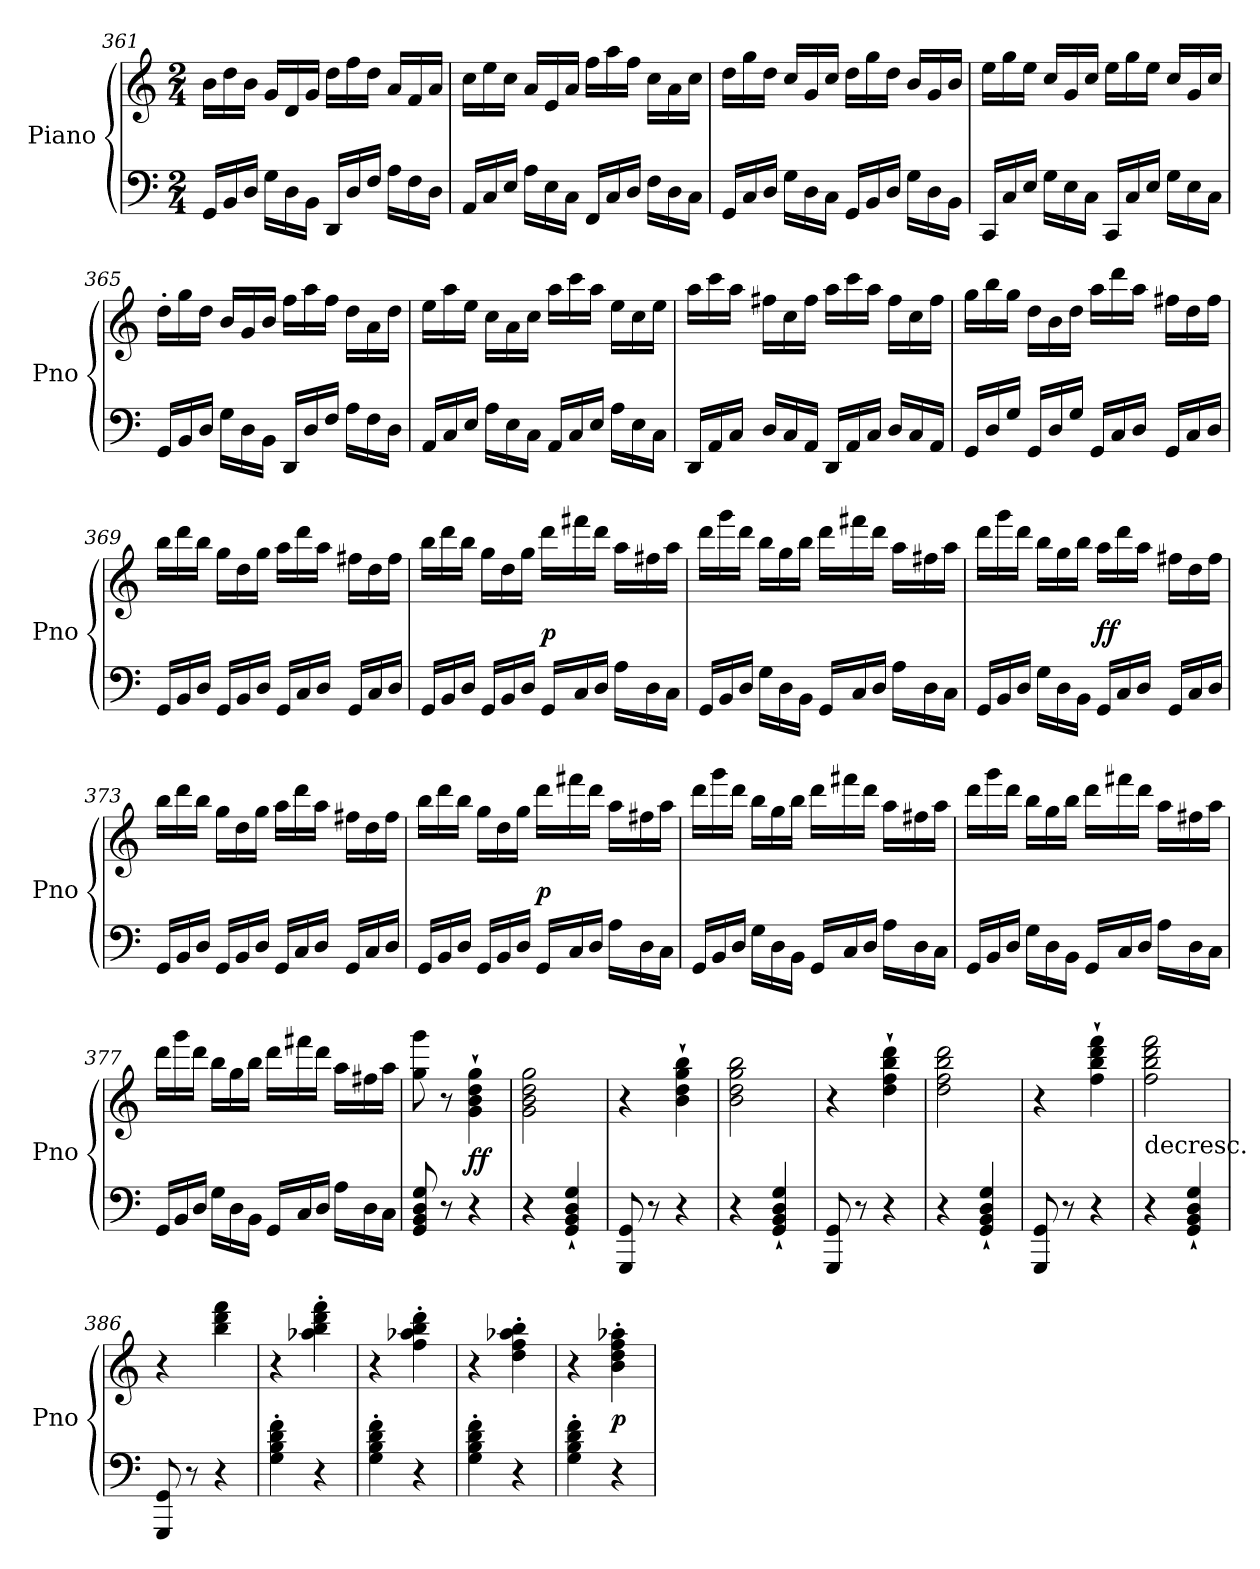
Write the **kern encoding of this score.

**kern	**kern	**dynam
*part1	*part1	*part1
*staff2	*staff1	*staff1/2
*I"Piano	*	*
*I'Pno	*	*
*clefF4	*clefG2	*
*k[]	*k[]	*
*C:	*C:	*
*M2/4	*M2/4	*
*Xtuplet	*Xtuplet	*
=361	=361	=361
24GGLL	24bLL	.
24BB	24dd	.
24DJJ	24bJJ	.
24GLL	24gLL	.
24D	24d	.
24BBJJ	24gJJ	.
24DDLL	24ddLL	.
24D	24ff	.
24FJJ	24ddJJ	.
24ALL	24aLL	.
24F	24f	.
24DJJ	24aJJ	.
=362	=362	=362
24AALL	24ccLL	.
24C	24ee	.
24EJJ	24ccJJ	.
24ALL	24aLL	.
24E	24e	.
24CJJ	24aJJ	.
24FFLL	24ffLL	.
24C	24aa	.
24DJJ	24ffJJ	.
24FLL	24ccLL	.
24D	24a	.
24CJJ	24ccJJ	.
=363	=363	=363
24GGLL	24ddLL	.
24C	24gg	.
24DJJ	24ddJJ	.
24GLL	24ccLL	.
24D	24g	.
24CJJ	24ccJJ	.
24GGLL	24ddLL	.
24BB	24gg	.
24DJJ	24ddJJ	.
24GLL	24bLL	.
24D	24g	.
24BBJJ	24bJJ	.
=364	=364	=364
24CCLL	24eeLL	.
24C	24gg	.
24EJJ	24eeJJ	.
24GLL	24ccLL	.
24E	24g	.
24CJJ	24ccJJ	.
24CCLL	24eeLL	.
24C	24gg	.
24EJJ	24eeJJ	.
24GLL	24ccLL	.
24E	24g	.
24CJJ	24ccJJ	.
=365	=365	=365
24GGLL	24dd'LL	.
24BB	24gg	.
24DJJ	24ddJJ	.
24GLL	24bLL	.
24D	24g	.
24BBJJ	24bJJ	.
24DDLL	24ffLL	.
24D	24aa	.
24FJJ	24ffJJ	.
24ALL	24ddLL	.
24F	24a	.
24DJJ	24ddJJ	.
=366	=366	=366
24AALL	24eeLL	.
24C	24aa	.
24EJJ	24eeJJ	.
24ALL	24ccLL	.
24E	24a	.
24CJJ	24ccJJ	.
24AALL	24aaLL	.
24C	24ccc	.
24EJJ	24aaJJ	.
24ALL	24eeLL	.
24E	24cc	.
24CJJ	24eeJJ	.
=367	=367	=367
24DDLL	24aaLL	.
24AA	24ccc	.
24CJJ	24aaJJ	.
24DLL	24ff#XLL	.
24C	24cc	.
24AAJJ	24ff#JJ	.
24DDLL	24aaLL	.
24AA	24ccc	.
24CJJ	24aaJJ	.
24DLL	24ff#LL	.
24C	24cc	.
24AAJJ	24ff#JJ	.
=368	=368	=368
24GGLL	24ggLL	.
24D	24bb	.
24GJJ	24ggJJ	.
24GGLL	24ddLL	.
24D	24b	.
24GJJ	24ddJJ	.
24GGLL	24aaLL	.
24C	24ddd	.
24DJJ	24aaJJ	.
24GGLL	24ff#XLL	.
24C	24dd	.
24DJJ	24ff#JJ	.
=369	=369	=369
24GGLL	24bbLL	.
24BB	24ddd	.
24DJJ	24bbJJ	.
24GGLL	24ggLL	.
24BB	24dd	.
24DJJ	24ggJJ	.
24GGLL	24aaLL	.
24C	24ddd	.
24DJJ	24aaJJ	.
24GGLL	24ff#XLL	.
24C	24dd	.
24DJJ	24ff#JJ	.
=370	=370	=370
24GGLL	24bbLL	.
24BB	24ddd	.
24DJJ	24bbJJ	.
24GGLL	24ggLL	.
24BB	24dd	.
24DJJ	24ggJJ	.
24GGLL	24dddLL	p
24C	24fff#X	.
24DJJ	24dddJJ	.
24ALL	24aaLL	.
24D	24ff#X	.
24CJJ	24aaJJ	.
=371	=371	=371
24GGLL	24dddLL	.
24BB	24ggg	.
24DJJ	24dddJJ	.
24GLL	24bbLL	.
24D	24gg	.
24BBJJ	24bbJJ	.
24GGLL	24dddLL	.
24C	24fff#X	.
24DJJ	24dddJJ	.
24ALL	24aaLL	.
24D	24ff#X	.
24CJJ	24aaJJ	.
=372	=372	=372
24GGLL	24dddLL	.
24BB	24ggg	.
24DJJ	24dddJJ	.
24GLL	24bbLL	.
24D	24gg	.
24BBJJ	24bbJJ	.
24GGLL	24aaLL	ff
24C	24ddd	.
24DJJ	24aaJJ	.
24GGLL	24ff#XLL	.
24C	24dd	.
24DJJ	24ff#JJ	.
=373	=373	=373
24GGLL	24bbLL	.
24BB	24ddd	.
24DJJ	24bbJJ	.
24GGLL	24ggLL	.
24BB	24dd	.
24DJJ	24ggJJ	.
24GGLL	24aaLL	.
24C	24ddd	.
24DJJ	24aaJJ	.
24GGLL	24ff#XLL	.
24C	24dd	.
24DJJ	24ff#JJ	.
=374	=374	=374
24GGLL	24bbLL	.
24BB	24ddd	.
24DJJ	24bbJJ	.
24GGLL	24ggLL	.
24BB	24dd	.
24DJJ	24ggJJ	.
24GGLL	24dddLL	p
24C	24fff#X	.
24DJJ	24dddJJ	.
24ALL	24aaLL	.
24D	24ff#X	.
24CJJ	24aaJJ	.
=375	=375	=375
24GGLL	24dddLL	.
24BB	24ggg	.
24DJJ	24dddJJ	.
24GLL	24bbLL	.
24D	24gg	.
24BBJJ	24bbJJ	.
24GGLL	24dddLL	.
24C	24fff#X	.
24DJJ	24dddJJ	.
24ALL	24aaLL	.
24D	24ff#X	.
24CJJ	24aaJJ	.
=376	=376	=376
24GGLL	24dddLL	.
24BB	24ggg	.
24DJJ	24dddJJ	.
24GLL	24bbLL	.
24D	24gg	.
24BBJJ	24bbJJ	.
24GGLL	24dddLL	.
24C	24fff#X	.
24DJJ	24dddJJ	.
24ALL	24aaLL	.
24D	24ff#X	.
24CJJ	24aaJJ	.
=377	=377	=377
24GGLL	24dddLL	.
24BB	24ggg	.
24DJJ	24dddJJ	.
24GLL	24bbLL	.
24D	24gg	.
24BBJJ	24bbJJ	.
24GGLL	24dddLL	.
24C	24fff#X	.
24DJJ	24dddJJ	.
24ALL	24aaLL	.
24D	24ff#X	.
24CJJ	24aaJJ	.
=378	=378	=378
8GG 8BB 8D 8G	8gg 8ggg	.
8r	8r	.
4r	4g` 4b` 4dd` 4gg`	ff
=379	=379	=379
4r	2g 2b 2dd 2gg	.
4GG` 4BB` 4D` 4G`	.	.
=380	=380	=380
8GGG 8GG	4r	.
8r	.	.
4r	4b` 4dd` 4gg` 4bb`	.
=381	=381	=381
4r	2b 2dd 2gg 2bb	.
4GG` 4BB` 4D` 4G`	.	.
=382	=382	=382
8GGG 8GG	4r	.
8r	.	.
4r	4dd` 4ff` 4bb` 4ddd`	.
=383	=383	=383
4r	2dd 2ff 2bb 2ddd	.
4GG` 4BB` 4D` 4G`	.	.
=384	=384	=384
8GGG 8GG	4r	.
8r	.	.
4r	4ff` 4bb` 4ddd` 4fff`	.
=385	=385	=385
!	!LO:TX:c:t=decresc.	!
4r	2ff 2bb 2ddd 2fff	.
4GG` 4BB` 4D` 4G`	.	.
=386	=386	=386
8GGG 8GG	4r	.
8r	.	.
4r	4bb 4ddd 4fff	.
=387	=387	=387
4G' 4B' 4d' 4f'	4r	.
4r	4aa-X' 4bb' 4ddd' 4fff'	.
=388	=388	=388
4G' 4B' 4d' 4f'	4r	.
4r	4ff' 4aa-X' 4bb' 4ddd'	.
=389	=389	=389
4G' 4B' 4d' 4f'	4r	.
4r	4dd' 4ff' 4aa-X' 4bb'	.
=390	=390	=390
4G' 4B' 4d' 4f'	4r	.
4r	4b' 4dd' 4ff' 4aa-X'	p
=	=	=
*-	*-	*-
